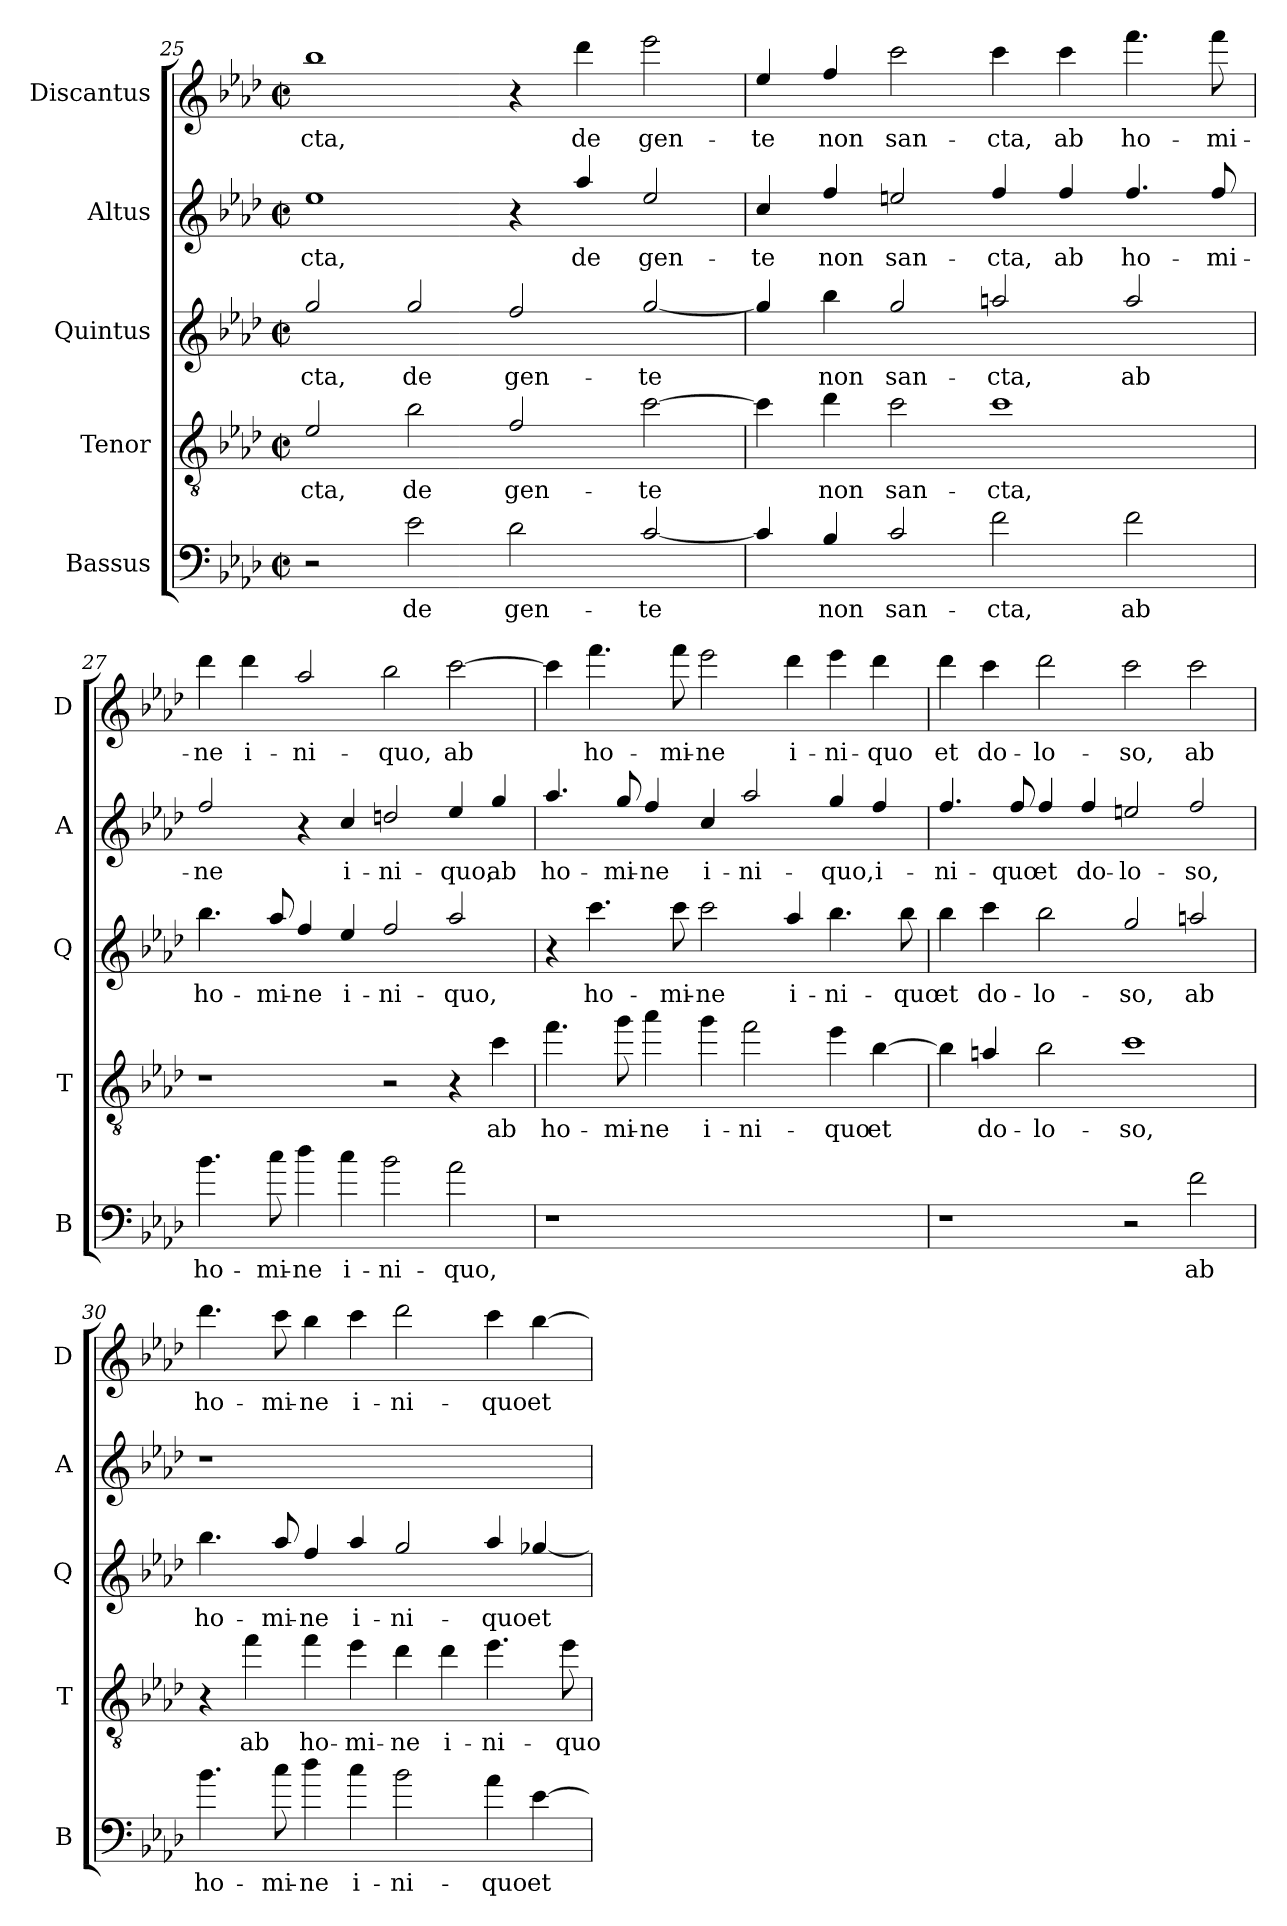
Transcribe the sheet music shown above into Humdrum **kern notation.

**kern	**text	**kern	**text	**kern	**text	**kern	**text	**kern	**text
*part5	*part5	*part4	*part4	*part3	*part3	*part2	*part2	*part1	*part1
*staff5	*staff5	*staff4	*staff4	*staff3	*staff3	*staff2	*staff2	*staff1	*staff1
*I"Bassus	*	*I"Tenor	*	*I"Quintus	*	*I"Altus	*	*I"Discantus	*
*I'B	*	*I'T	*	*I'Q	*	*I'A	*	*I'D	*
*clefF4	*	*clefGv2	*	*clefG2	*	*clefG2	*	*clefG2	*
*ITrd7c12	*	*ITrd7c12	*	*ITrd7c12	*	*ITrd7c12	*	*ITrd7c12	*
*k[b-e-a-d-]	*	*k[b-e-a-d-]	*	*k[b-e-a-d-]	*	*k[b-e-a-d-]	*	*k[b-e-a-d-]	*
*f:	*	*f:	*	*f:	*	*f:	*	*f:	*
*M2/2	*	*M2/2	*	*M2/2	*	*M2/2	*	*M2/2	*
*met(c|)	*	*met(c|)	*	*met(c|)	*	*met(c|)	*	*met(c|)	*
=25	=25	=25	=25	=25	=25	=25	=25	=25	=25
!	!	!	!LO:LY:b	!	!LO:LY:b	!	!LO:LY:b	!	!LO:LY:b
2r	.	2E-/	-cta,	2g/	-cta,	1e-	-cta,	1b-	-cta,
!	!LO:LY:b	!	!LO:LY:b	!	!LO:LY:b	!	!	!	!
2E-\	de	2B-\	de	2g/	de	.	.	.	.
!	!LO:LY:b	!	!LO:LY:b	!	!LO:LY:b	!	!	!	!
2D-\	gen-	2F/	gen-	2f/	gen-	4r	.	4r	.
!	!	!	!	!	!	!	!LO:LY:b	!	!LO:LY:b
.	.	.	.	.	.	4a-/	de	4dd-\	de
!	!LO:LY:b	!	!LO:LY:b	!	!LO:LY:b	!	!LO:LY:b	!	!LO:LY:b
[2C/	-te	[2c\	-te	[2g/	-te	2e-/	gen-	2ee-\	gen-
!!LO:PB:g=z
=26	=26	=26	=26	=26	=26	=26	=26	=26	=26
!	!	!	!	!	!	!	!LO:LY:b	!	!LO:LY:b
4C/]	.	4c\]	.	4g/]	.	4c/	-te	4e-/	-te
!	!LO:LY:b	!	!LO:LY:b	!	!LO:LY:b	!	!LO:LY:b	!	!LO:LY:b
4BB-/	non	4d-\	non	4b-\	non	4f/	non	4f/	non
!	!LO:LY:b	!	!LO:LY:b	!	!LO:LY:b	!	!LO:LY:b	!	!LO:LY:b
2C/	san-	2c\	san-	2g/	san-	2en/	san-	2cc\	san-
!	!LO:LY:b	!	!LO:LY:b	!	!LO:LY:b	!	!LO:LY:b	!	!LO:LY:b
2F\	-cta,	1c	-cta,	2an/	-cta,	4f/	-cta,	4cc\	-cta,
!	!	!	!	!	!	!	!LO:LY:b	!	!LO:LY:b
.	.	.	.	.	.	4f/	ab	4cc\	ab
!	!LO:LY:b	!	!	!	!LO:LY:b	!	!LO:LY:b	!	!LO:LY:b
2F\	ab	.	.	2a/	ab	4.f/	ho-	4.ff\	ho-
!	!	!	!	!	!	!	!LO:LY:b	!	!LO:LY:b
.	.	.	.	.	.	8f/	-mi-	8ff\	-mi-
=27	=27	=27	=27	=27	=27	=27	=27	=27	=27
!	!LO:LY:b	!	!	!	!LO:LY:b	!	!LO:LY:b	!	!LO:LY:b
4.B-\	ho-	1r	.	4.b-\	ho-	2f/	-ne	4dd-\	-ne
!	!	!	!	!	!	!	!	!	!LO:LY:b
.	.	.	.	.	.	.	.	4dd-\	i-
!	!LO:LY:b	!	!	!	!LO:LY:b	!	!	!	!
8c\	-mi-	.	.	8a-/	-mi-	.	.	.	.
!	!LO:LY:b	!	!	!	!LO:LY:b	!	!	!	!LO:LY:b
4d-\	-ne	.	.	4f/	-ne	4r	.	2a-/	-ni-
!	!LO:LY:b	!	!	!	!LO:LY:b	!	!LO:LY:b	!	!
4c\	i-	.	.	4e-/	i-	4c/	i-	.	.
!	!LO:LY:b	!	!	!	!LO:LY:b	!	!LO:LY:b	!	!LO:LY:b
2B-\	-ni-	2r	.	2f/	-ni-	2dn/	-ni-	2b-\	-quo,
!	!LO:LY:b	!	!	!	!LO:LY:b	!	!LO:LY:b	!	!LO:LY:b
2A-\	-quo,	4r	.	2a-/	-quo,	4e-/	-quo,	[2cc\	ab
!	!	!	!LO:LY:b	!	!	!	!LO:LY:b	!	!
.	.	4c\	ab	.	.	4g/	ab	.	.
=28	=28	=28	=28	=28	=28	=28	=28	=28	=28
!	!	!	!LO:LY:b	!	!	!	!LO:LY:b	!	!
1r	.	4.f\	ho-	4r	.	4.a-/	ho-	4cc\]	.
!	!	!	!	!	!LO:LY:b	!	!	!	!LO:LY:b
.	.	.	.	4.cc\	ho-	.	.	4.ff\	ho-
!	!	!	!LO:LY:b	!	!	!	!LO:LY:b	!	!
.	.	8g\	-mi-	.	.	8g/	-mi-	.	.
!	!	!	!LO:LY:b	!	!	!	!LO:LY:b	!	!
.	.	4a-\	-ne	.	.	4f/	-ne	.	.
!	!	!	!	!	!LO:LY:b	!	!	!	!LO:LY:b
.	.	.	.	8cc\	-mi-	.	.	8ff\	-mi-
!	!	!	!LO:LY:b	!	!LO:LY:b	!	!LO:LY:b	!	!LO:LY:b
.	.	4g\	i-	2cc\	-ne	4c/	i-	2ee-\	-ne
!	!	!	!LO:LY:b	!	!	!	!LO:LY:b	!	!
1ryy	.	2f\	-ni-	.	.	2a-/	-ni-	.	.
!	!	!	!	!	!LO:LY:b	!	!	!	!LO:LY:b
.	.	.	.	4a-/	i-	.	.	4dd-\	i-
!	!	!	!LO:LY:b	!	!LO:LY:b	!	!LO:LY:b	!	!LO:LY:b
.	.	4e-\	-quo	4.b-\	-ni-	4g/	-quo,	4ee-\	-ni-
!	!	!	!LO:LY:b	!	!	!	!LO:LY:b	!	!LO:LY:b
.	.	[4B-\	et	.	.	4f/	i-	4dd-\	-quo
!	!	!	!	!	!LO:LY:b	!	!	!	!
.	.	.	.	8b-\	-quo	.	.	.	.
=29	=29	=29	=29	=29	=29	=29	=29	=29	=29
!	!	!	!	!	!LO:LY:b	!	!LO:LY:b	!	!LO:LY:b
1r	.	4B-\]	.	4b-\	et	4.f/	-ni-	4dd-\	et
!	!	!	!LO:LY:b	!	!LO:LY:b	!	!	!	!LO:LY:b
.	.	4An/	do-	4cc\	do-	.	.	4cc\	do-
!	!	!	!	!	!	!	!LO:LY:b	!	!
.	.	.	.	.	.	8f/	-quo	.	.
!	!	!	!LO:LY:b	!	!LO:LY:b	!	!LO:LY:b	!	!LO:LY:b
.	.	2B-\	-lo-	2b-\	-lo-	4f/	et	2dd-\	-lo-
!	!	!	!	!	!	!	!LO:LY:b	!	!
.	.	.	.	.	.	4f/	do-	.	.
!	!	!	!LO:LY:b	!	!LO:LY:b	!	!LO:LY:b	!	!LO:LY:b
2r	.	1c	-so,	2g/	-so,	2en/	-lo-	2cc\	-so,
!	!LO:LY:b	!	!	!	!LO:LY:b	!	!LO:LY:b	!	!LO:LY:b
2F\	ab	.	.	2an/	ab	2f/	-so,	2cc\	ab
=30	=30	=30	=30	=30	=30	=30	=30	=30	=30
!	!LO:LY:b	!	!	!	!LO:LY:b	!	!	!	!LO:LY:b
4.B-\	ho-	4r	.	4.b-\	ho-	1r	.	4.dd-\	ho-
!	!	!	!LO:LY:b	!	!	!	!	!	!
.	.	4f\	ab	.	.	.	.	.	.
!	!LO:LY:b	!	!	!	!LO:LY:b	!	!	!	!LO:LY:b
8c\	-mi-	.	.	8a-/	-mi-	.	.	8cc\	-mi-
!	!LO:LY:b	!	!LO:LY:b	!	!LO:LY:b	!	!	!	!LO:LY:b
4d-\	-ne	4f\	ho-	4f/	-ne	.	.	4b-\	-ne
!	!LO:LY:b	!	!LO:LY:b	!	!LO:LY:b	!	!	!	!LO:LY:b
4c\	i-	4e-\	-mi-	4a-/	i-	.	.	4cc\	i-
!	!LO:LY:b	!	!LO:LY:b	!	!LO:LY:b	!	!	!	!LO:LY:b
2B-\	-ni-	4d-\	-ne	2g/	-ni-	1ryy	.	2dd-\	-ni-
!	!	!	!LO:LY:b	!	!	!	!	!	!
.	.	4d-\	i-	.	.	.	.	.	.
!	!LO:LY:b	!	!LO:LY:b	!	!LO:LY:b	!	!	!	!LO:LY:b
4A-\	-quo	4.e-\	-ni-	4a-/	-quo	.	.	4cc\	-quo
!	!LO:LY:b	!	!	!	!LO:LY:b	!	!	!	!LO:LY:b
[4E-\	et	.	.	[4g-X/	et	.	.	[4b-\	et
!	!	!	!LO:LY:b	!	!	!	!	!	!
.	.	8e-\	-quo	.	.	.	.	.	.
=	=	=	=	=	=	=	=	=	=
*-	*-	*-	*-	*-	*-	*-	*-	*-	*-
